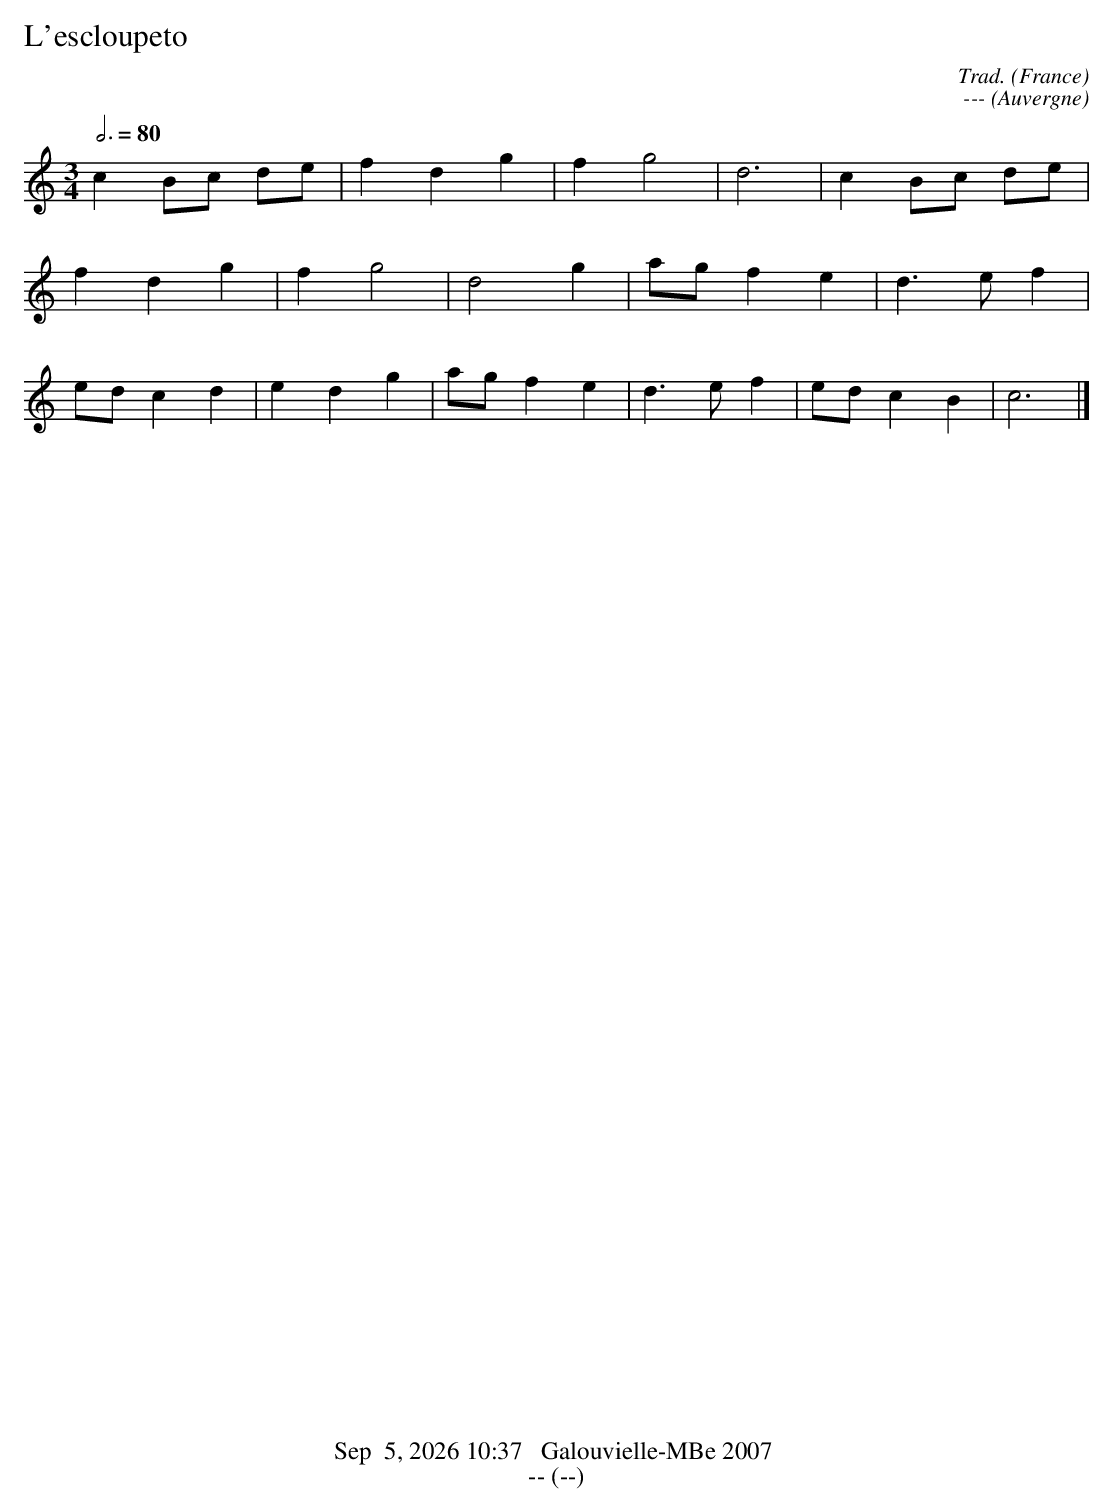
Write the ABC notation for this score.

X:1
T:L'escloupeto
O:France
C:Trad.
M:3/4
L:1/8
Q:3/4=80
K:C
c2 Bc de|f2 d2 g2|f2 g4|d6|c2 Bc de|
f2 d2 g2|f2 g4|d4g2|ag f2 e2|d3 e f2|
ed c2 d2|e2 d2 g2|ag f2 e2|d3 e f2|ed c2 B2|c6|]
